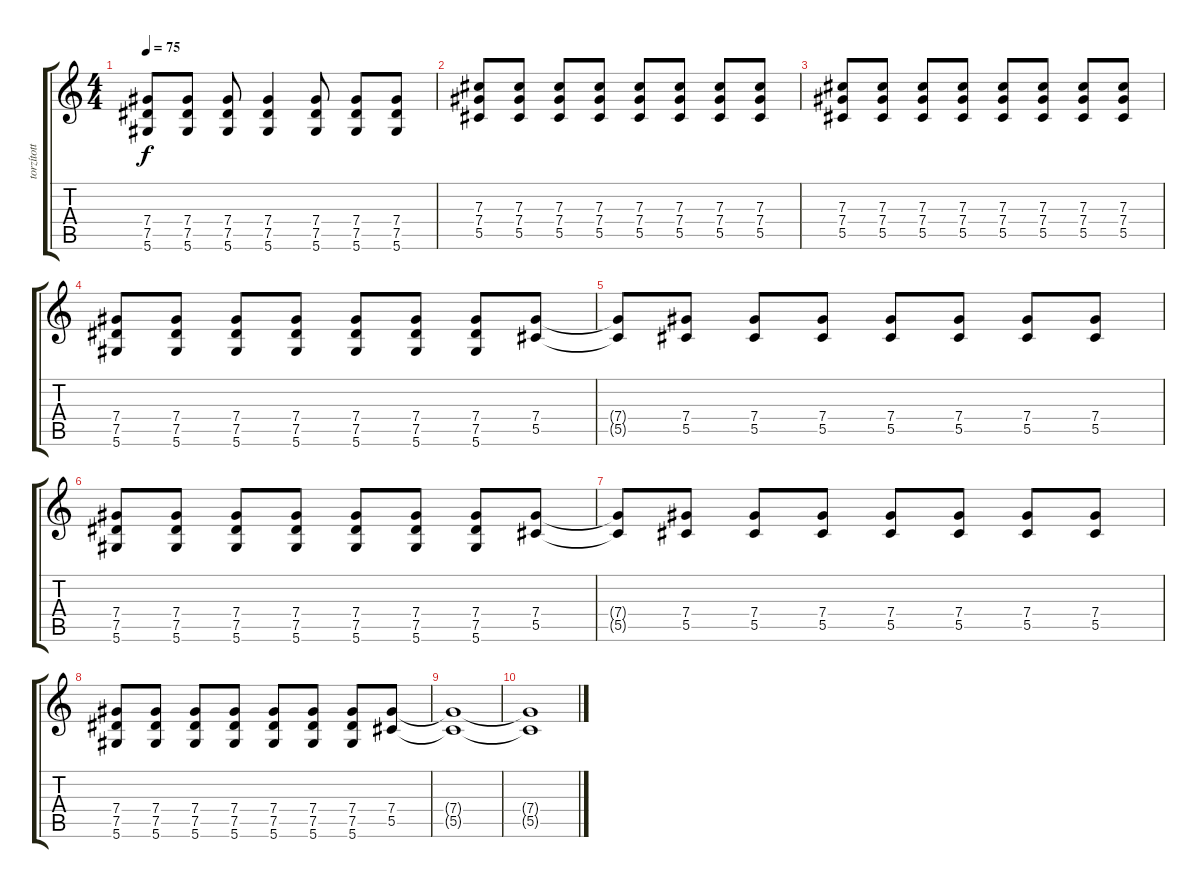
\track ("torzított" "torzított") {instrument distortionguitar}
\staff {score tabs}
\tuning (Eb4 Bb3 Gb3 Db3 Ab2 Eb2) {hide}
\ts (4 4)
\tempo 75
\clef g2
\ks c
(7.4{t} 7.5{t} 5.6{t}).8{dy f} (7.4 7.5 5.6).8 (7.4 7.5 5.6).8 (7.4 7.5 5.6).4 (7.4 7.5 5.6).8 (7.4 7.5 5.6).8 (7.4 7.5 5.6).8 |
(7.3 7.4 5.5).8 (7.3 7.4 5.5).8 (7.3 7.4 5.5).8 (7.3 7.4 5.5).8 (7.3 7.4 5.5).8 (7.3 7.4 5.5).8 (7.3 7.4 5.5).8 (7.3 7.4 5.5).8 |
(7.3 7.4 5.5).8 (7.3 7.4 5.5).8 (7.3 7.4 5.5).8 (7.3 7.4 5.5).8 (7.3 7.4 5.5).8 (7.3 7.4 5.5).8 (7.3 7.4 5.5).8 (7.3 7.4 5.5).8 |
(7.4 7.5 5.6).8 (7.4 7.5 5.6).8 (7.4 7.5 5.6).8 (7.4 7.5 5.6).8 (7.4 7.5 5.6).8 (7.4 7.5 5.6).8 (7.4 7.5 5.6).8 (7.4 5.5).8 |
(7.4{t} 5.5{t}).8 (7.4 5.5).8 (7.4 5.5).8 (7.4 5.5).8 (7.4 5.5).8 (7.4 5.5).8 (7.4 5.5).8 (7.4 5.5).8 |
(7.4 7.5 5.6).8 (7.4 7.5 5.6).8 (7.4 7.5 5.6).8 (7.4 7.5 5.6).8 (7.4 7.5 5.6).8 (7.4 7.5 5.6).8 (7.4 7.5 5.6).8 (7.4 5.5).8 |
(7.4{t} 5.5{t}).8 (7.4 5.5).8 (7.4 5.5).8 (7.4 5.5).8 (7.4 5.5).8 (7.4 5.5).8 (7.4 5.5).8 (7.4 5.5).8 |
(7.4 7.5 5.6).8 (7.4 7.5 5.6).8 (7.4 7.5 5.6).8 (7.4 7.5 5.6).8 (7.4 7.5 5.6).8 (7.4 7.5 5.6).8 (7.4 7.5 5.6).8 (7.4 5.5).8 |
(7.4{t} 5.5{t}).1 |
(7.4{t} 5.5{t}).1
